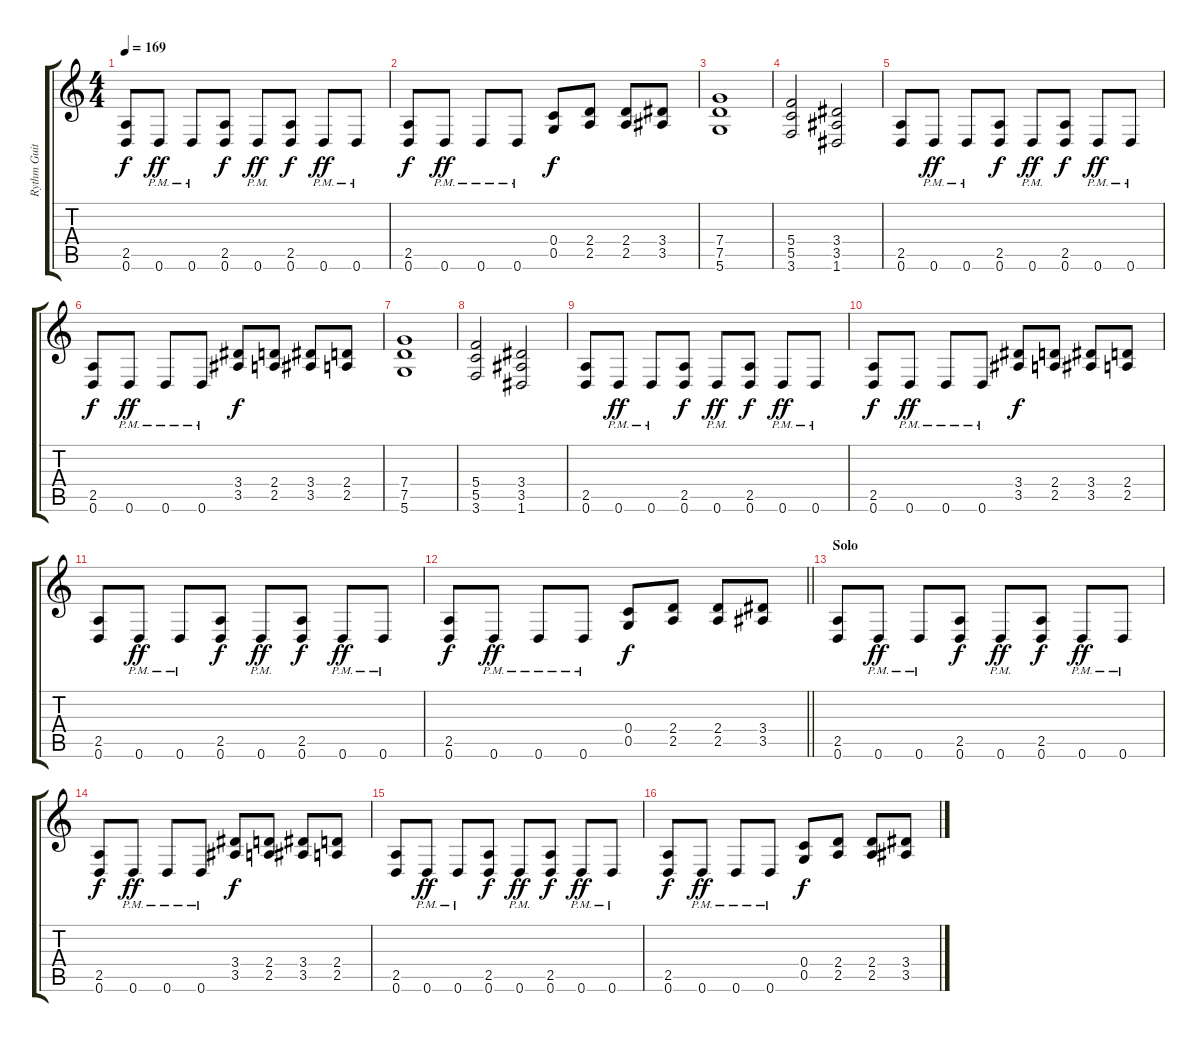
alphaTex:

\track ("Rythm Guitar 1" "Rythm Guit") {instrument distortionguitar}
\staff {score tabs}
\tuning (D4 A3 F3 C3 G2 D2) {hide}
\ts (4 4)
\tempo 169
\clef g2
\ks c
(2.5 0.6).8{dy f} 0.6{pm}.8{dy ff} 0.6{pm}.8 (2.5 0.6).8{dy f} 0.6{pm}.8{dy ff} (2.5 0.6).8{dy f} 0.6{pm}.8{dy ff} 0.6{pm}.8 |
(2.5 0.6).8{dy f} 0.6{pm}.8{dy ff} 0.6{pm}.8 0.6{pm}.8 (0.4 0.5).8{dy f} (2.4 2.5).8 (2.4 2.5).8 (3.4 3.5).8 |
(7.4 7.5 5.6).1 |
(5.4 5.5 3.6).2 (3.4 3.5 1.6).2 |
(2.5 0.6).8 0.6{pm}.8{dy ff} 0.6{pm}.8 (2.5 0.6).8{dy f} 0.6{pm}.8{dy ff} (2.5 0.6).8{dy f} 0.6{pm}.8{dy ff} 0.6{pm}.8 |
(2.5 0.6).8{dy f} 0.6{pm}.8{dy ff} 0.6{pm}.8 0.6{pm}.8 (3.4 3.5).8{dy f} (2.4 2.5).8 (3.4 3.5).8 (2.4 2.5).8 |
(7.4 7.5 5.6).1 |
(5.4 5.5 3.6).2 (3.4 3.5 1.6).2 |
(2.5 0.6).8 0.6{pm}.8{dy ff} 0.6{pm}.8 (2.5 0.6).8{dy f} 0.6{pm}.8{dy ff} (2.5 0.6).8{dy f} 0.6{pm}.8{dy ff} 0.6{pm}.8 |
(2.5 0.6).8{dy f} 0.6{pm}.8{dy ff} 0.6{pm}.8 0.6{pm}.8 (3.4 3.5).8{dy f} (2.4 2.5).8 (3.4 3.5).8 (2.4 2.5).8 |
(2.5 0.6).8 0.6{pm}.8{dy ff} 0.6{pm}.8 (2.5 0.6).8{dy f} 0.6{pm}.8{dy ff} (2.5 0.6).8{dy f} 0.6{pm}.8{dy ff} 0.6{pm}.8 |
\barLineRight lightlight
(2.5 0.6).8{dy f} 0.6{pm}.8{dy ff} 0.6{pm}.8 0.6{pm}.8 (0.4 0.5).8{dy f} (2.4 2.5).8 (2.4 2.5).8 (3.4 3.5).8 |
\section ("" "Solo")
(2.5 0.6).8 0.6{pm}.8{dy ff} 0.6{pm}.8 (2.5 0.6).8{dy f} 0.6{pm}.8{dy ff} (2.5 0.6).8{dy f} 0.6{pm}.8{dy ff} 0.6{pm}.8 |
(2.5 0.6).8{dy f} 0.6{pm}.8{dy ff} 0.6{pm}.8 0.6{pm}.8 (3.4 3.5).8{dy f} (2.4 2.5).8 (3.4 3.5).8 (2.4 2.5).8 |
(2.5 0.6).8 0.6{pm}.8{dy ff} 0.6{pm}.8 (2.5 0.6).8{dy f} 0.6{pm}.8{dy ff} (2.5 0.6).8{dy f} 0.6{pm}.8{dy ff} 0.6{pm}.8 |
(2.5 0.6).8{dy f} 0.6{pm}.8{dy ff} 0.6{pm}.8 0.6{pm}.8 (0.4 0.5).8{dy f} (2.4 2.5).8 (2.4 2.5).8 (3.4 3.5).8
